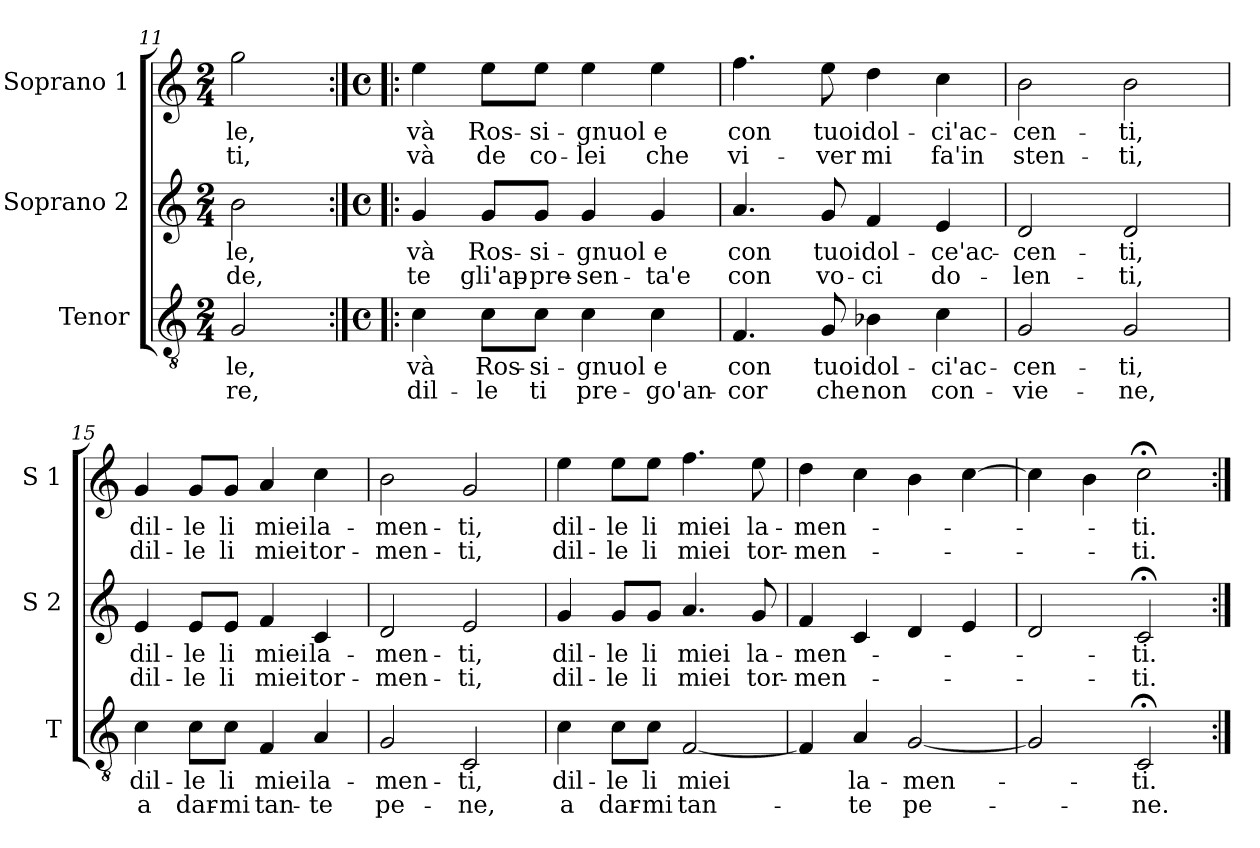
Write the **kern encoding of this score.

**kern	**text	**text	**kern	**text	**text	**kern	**text	**text
*part3	*part3	*part3	*part2	*part2	*part2	*part1	*part1	*part1
*staff3	*staff3	*staff3	*staff2	*staff2	*staff2	*staff1	*staff1	*staff1
*I"Tenor	*	*	*I"Soprano 2	*	*	*I"Soprano 1	*	*
*I'T	*	*	*I'S 2	*	*	*I'S 1	*	*
*clefGv2	*	*	*clefG2	*	*	*clefG2	*	*
*k[]	*	*	*k[]	*	*	*k[]	*	*
*C:	*	*	*C:	*	*	*C:	*	*
*M2/4	*	*	*M2/4	*	*	*M2/4	*	*
=11	=11	=11	=11	=11	=11	=11	=11	=11
!	!LO:LY:b	!LO:LY:b	!	!LO:LY:b	!LO:LY:b	!	!LO:LY:b	!LO:LY:b
2G/	-le,	-re,	2b\	-le,	-de,	2gg\	-le,	-ti,
!!LO:PB:g=z
=12:|!|:	=12:|!|:	=12:|!|:	=12:|!|:	=12:|!|:	=12:|!|:	=12:|!|:	=12:|!|:	=12:|!|:
*M4/4	*	*	*M4/4	*	*	*M4/4	*	*
*met(c)	*	*	*met(c)	*	*	*met(c)	*	*
!	!LO:LY:b	!LO:LY:b	!	!LO:LY:b	!LO:LY:b	!	!LO:LY:b	!LO:LY:b
4c\	và	dil-	4g/	và	te	4ee\	và	và
!	!LO:LY:b	!LO:LY:b	!	!LO:LY:b	!LO:LY:b	!	!LO:LY:b	!LO:LY:b
8c\L	Ros-	-le	8g/L	Ros-	gli'ap-	8ee\L	Ros-	de
!	!LO:LY:b	!LO:LY:b	!	!LO:LY:b	!LO:LY:b	!	!LO:LY:b	!LO:LY:b
8c\J	-si-	ti	8g/J	-si-	-pre-	8ee\J	-si-	co-
!	!LO:LY:b	!LO:LY:b	!	!LO:LY:b	!LO:LY:b	!	!LO:LY:b	!LO:LY:b
4c\	-gnuol	pre-	4g/	-gnuol	-sen-	4ee\	-gnuol	-lei
!	!LO:LY:b	!LO:LY:b	!	!LO:LY:b	!LO:LY:b	!	!LO:LY:b	!LO:LY:b
4c\	e	-go'an-	4g/	e	-ta'e	4ee\	e	che
=13	=13	=13	=13	=13	=13	=13	=13	=13
!	!LO:LY:b	!LO:LY:b	!	!LO:LY:b	!LO:LY:b	!	!LO:LY:b	!LO:LY:b
4.F/	con	-cor	4.a/	con	con	4.ff\	con	vi-
!	!LO:LY:b	!LO:LY:b	!	!LO:LY:b	!LO:LY:b	!	!LO:LY:b	!LO:LY:b
8G/	tuoi	che	8g/	tuoi	vo-	8ee\	tuoi	-ver
!	!LO:LY:b	!LO:LY:b	!	!LO:LY:b	!LO:LY:b	!	!LO:LY:b	!LO:LY:b
4B-X\	dol-	non	4f/	dol-	-ci	4dd\	dol-	mi
!	!LO:LY:b	!LO:LY:b	!	!LO:LY:b	!LO:LY:b	!	!LO:LY:b	!LO:LY:b
4c\	-ci'ac-	con-	4e/	-ce'ac-	do-	4cc\	-ci'ac-	fa'in
=14	=14	=14	=14	=14	=14	=14	=14	=14
!	!LO:LY:b	!LO:LY:b	!	!LO:LY:b	!LO:LY:b	!	!LO:LY:b	!LO:LY:b
2G/	-cen-	-vie-	2d/	-cen-	-len-	2b\	-cen-	sten-
!	!LO:LY:b	!LO:LY:b	!	!LO:LY:b	!LO:LY:b	!	!LO:LY:b	!LO:LY:b
2G/	-ti,	-ne,	2d/	-ti,	-ti,	2b\	-ti,	-ti,
=15	=15	=15	=15	=15	=15	=15	=15	=15
!	!LO:LY:b	!LO:LY:b	!	!LO:LY:b	!LO:LY:b	!	!LO:LY:b	!LO:LY:b
4c\	dil-	a	4e/	dil-	dil-	4g/	dil-	dil-
!	!LO:LY:b	!LO:LY:b	!	!LO:LY:b	!LO:LY:b	!	!LO:LY:b	!LO:LY:b
8c\L	-le	dar-	8e/L	-le	-le	8g/L	-le	-le
!	!LO:LY:b	!LO:LY:b	!	!LO:LY:b	!LO:LY:b	!	!LO:LY:b	!LO:LY:b
8c\J	li	-mi	8e/J	li	li	8g/J	li	li
!	!LO:LY:b	!LO:LY:b	!	!LO:LY:b	!LO:LY:b	!	!LO:LY:b	!LO:LY:b
4F/	miei	tan-	4f/	miei	miei	4a/	miei	miei
!	!LO:LY:b	!LO:LY:b	!	!LO:LY:b	!LO:LY:b	!	!LO:LY:b	!LO:LY:b
4A/	la-	-te	4c/	la-	tor-	4cc\	la-	tor-
!!LO:LB:g=z
=16	=16	=16	=16	=16	=16	=16	=16	=16
!	!LO:LY:b	!LO:LY:b	!	!LO:LY:b	!LO:LY:b	!	!LO:LY:b	!LO:LY:b
2G/	-men-	pe-	2d/	-men-	-men-	2b\	-men-	-men-
!	!LO:LY:b	!LO:LY:b	!	!LO:LY:b	!LO:LY:b	!	!LO:LY:b	!LO:LY:b
2C/	-ti,	-ne,	2e/	-ti,	-ti,	2g/	-ti,	-ti,
=17	=17	=17	=17	=17	=17	=17	=17	=17
!	!LO:LY:b	!LO:LY:b	!	!LO:LY:b	!LO:LY:b	!	!LO:LY:b	!LO:LY:b
4c\	dil-	a	4g/	dil-	dil-	4ee\	dil-	dil-
!	!LO:LY:b	!LO:LY:b	!	!LO:LY:b	!LO:LY:b	!	!LO:LY:b	!LO:LY:b
8c\L	-le	dar-	8g/L	-le	-le	8ee\L	-le	-le
!	!LO:LY:b	!LO:LY:b	!	!LO:LY:b	!LO:LY:b	!	!LO:LY:b	!LO:LY:b
8c\J	li	-mi	8g/J	li	li	8ee\J	li	li
!	!LO:LY:b	!LO:LY:b	!	!LO:LY:b	!LO:LY:b	!	!LO:LY:b	!LO:LY:b
[2F/	miei	tan-	4.a/	miei	miei	4.ff\	miei	miei
!	!	!	!	!LO:LY:b	!LO:LY:b	!	!LO:LY:b	!LO:LY:b
.	.	.	8g/	la-	tor-	8ee\	la-	tor-
=18	=18	=18	=18	=18	=18	=18	=18	=18
!	!	!	!	!LO:LY:b	!LO:LY:b	!	!LO:LY:b	!LO:LY:b
4F/]	.	.	4f/	-men-	-men-	4dd\	-men-	-men-
!	!LO:LY:b	!LO:LY:b	!	!	!	!	!	!
4A/	la-	-te	4c/	.	.	4cc\	.	.
!	!LO:LY:b	!LO:LY:b	!	!	!	!	!	!
[2G/	-men-	pe-	4d/	.	.	4b\	.	.
.	.	.	4e/	.	.	[4cc\	.	.
=19	=19	=19	=19	=19	=19	=19	=19	=19
2G/]	.	.	2d/	.	.	4cc\]	.	.
.	.	.	.	.	.	4b\	.	.
!	!LO:LY:b	!LO:LY:b	!	!LO:LY:b	!LO:LY:b	!	!LO:LY:b	!LO:LY:b
2C;</	-ti.	-ne.	2c;</	-ti.	-ti.	2cc;<\	-ti.	-ti.
=:|!	=:|!	=:|!	=:|!	=:|!	=:|!	=:|!	=:|!	=:|!
*-	*-	*-	*-	*-	*-	*-	*-	*-
